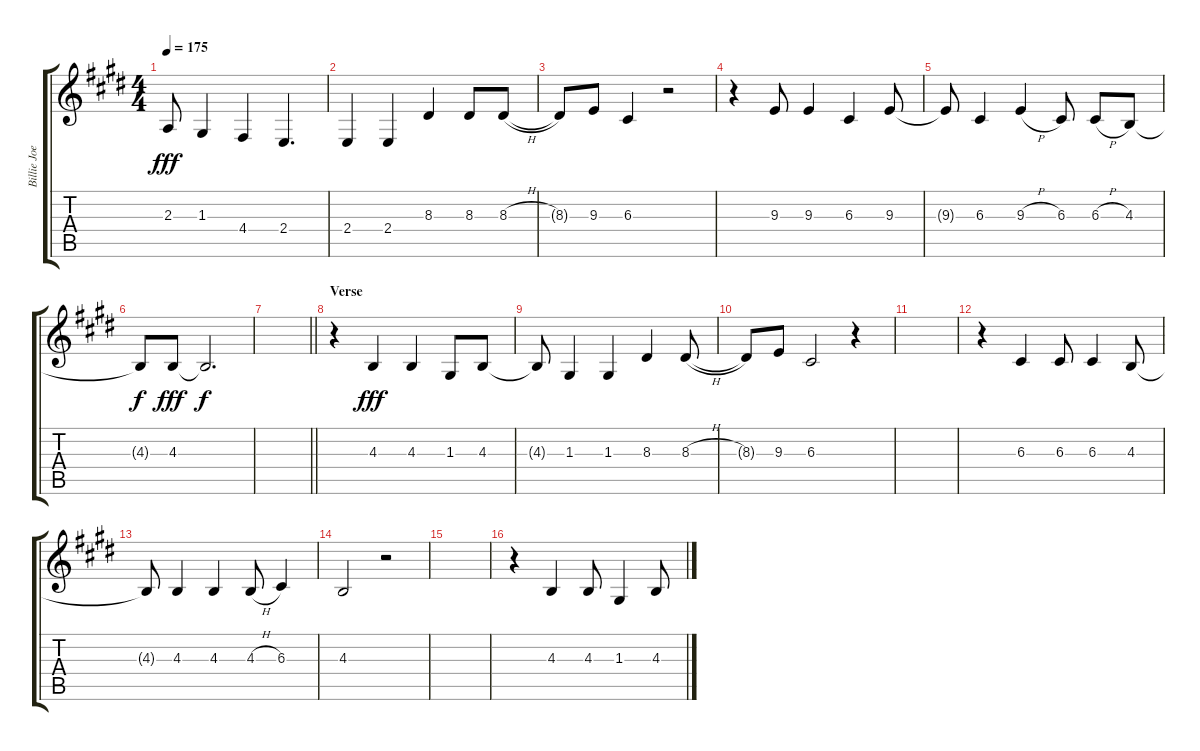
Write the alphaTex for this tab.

\track ("Billie Joe (Vocals)" "Billie Joe") {instrument lead2sawtooth}
\staff {score tabs}
\tuning (E4 B3 G3 D3 A2 E2) {hide}
\ts (4 4)
\tempo 175
\clef g2
\ks e
2.3{t}.8{dy fff} 1.3.4 4.4.4 2.4.4{d} |
2.4.4 2.4.4 8.3.4 8.3.8 8.3{h}.8 |
8.3{t}.8 9.3.8 6.3.4 r.2 |
r.4 9.3.8 9.3.4 6.3.4 9.3.8 |
9.3{t}.8 6.3.4 9.3{h}.4 6.3.8 6.3{h}.8 4.3.8 |
4.3{t}.8{dy f} 4.3.8{dy fff} 4.3{t}.2{d dy f} |
\barLineRight lightlight
|
\section ("" "Verse")
r.4 4.3.4{dy fff} 4.3.4 1.3.8 4.3.8 |
4.3{t}.8 1.3.4 1.3.4 8.3.4 8.3{h}.8 |
8.3{t}.8 9.3.8 6.3.2 r.4 |
|
r.4 6.3.4 6.3.8 6.3.4 4.3.8 |
4.3{t}.8 4.3.4 4.3.4 4.3{h}.8 6.3.4 |
4.3.2 r.2 |
|
r.4 4.3.4 4.3.8 1.3.4 4.3.8
